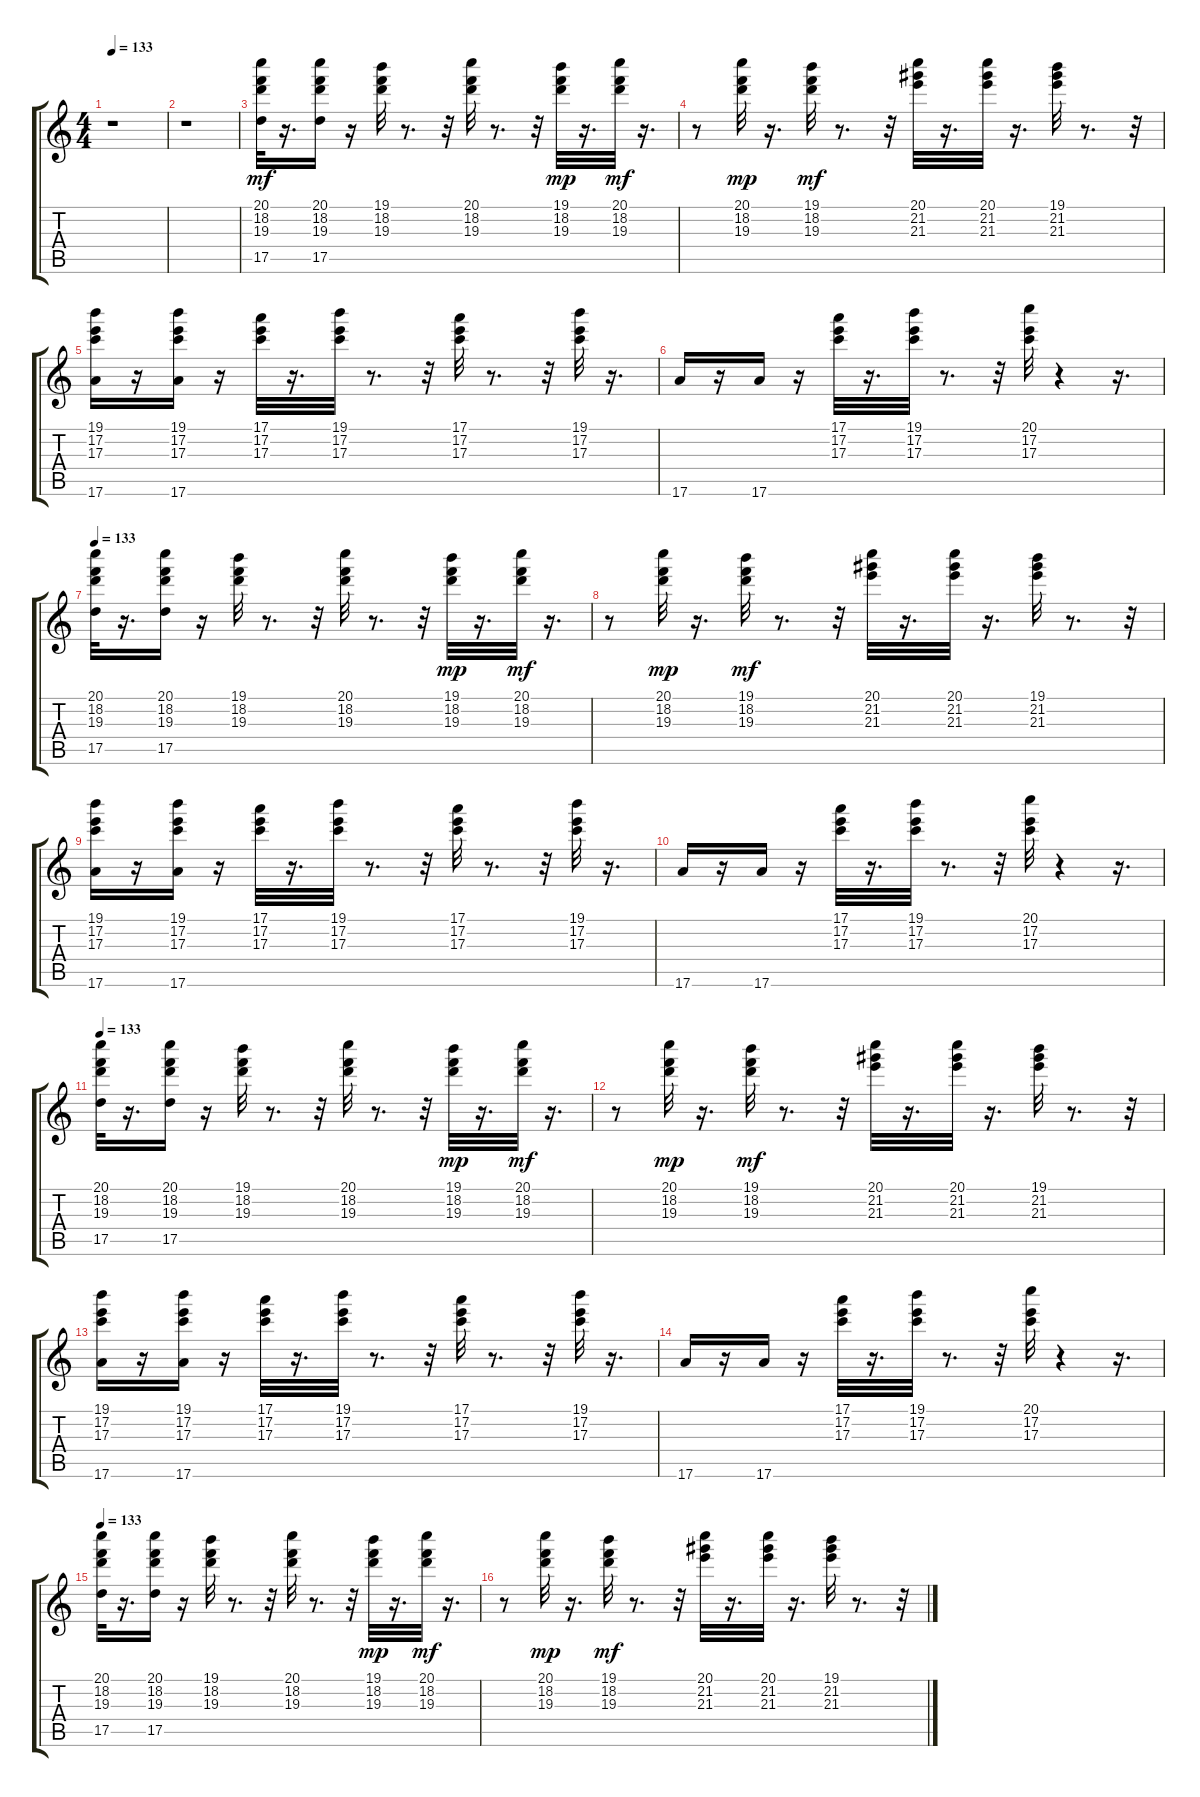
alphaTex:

\track "" {instrument electricbassfinger}
\staff {score tabs}
\tuning (E4 B3 G3 D3 A2 E2) {hide}
\ts (4 4)
\tempo 133
\clef g2
\ks c
r.1{dy mf instrument electricbassfinger} |
r.1 |
(20.1 18.2 19.3 17.5).32 r.16{d} (20.1 18.2 19.3 17.5).16 r.16 (19.1 18.2 19.3).32 r.8{d} r.32 (20.1 18.2 19.3).32 r.8{d} r.32 (19.1 18.2 19.3).32{dy mp} r.16{d} (20.1 18.2 19.3).32{dy mf} r.16{d} |
r.8 (20.1 18.2 19.3).32{dy mp} r.16{d} (19.1 18.2 19.3).32{dy mf} r.8{d} r.32 (20.1 21.2 21.3).32 r.16{d} (20.1 21.2 21.3).32 r.16{d} (19.1 21.2 21.3).32 r.8{d} r.32 |
(19.1 17.2 17.3 17.6).16 r.16 (19.1 17.2 17.3 17.6).16 r.16 (17.1 17.2 17.3).32 r.16{d} (19.1 17.2 17.3).32 r.8{d} r.32 (17.1 17.2 17.3).32 r.8{d} r.32 (19.1 17.2 17.3).32 r.16{d} |
17.6.16 r.16 17.6.16 r.16 (17.1 17.2 17.3).32 r.16{d} (19.1 17.2 17.3).32 r.8{d} r.32 (20.1 17.2 17.3).32 r.4 r.16{d} |
\tempo 133
(20.1 18.2 19.3 17.5).32 r.16{d} (20.1 18.2 19.3 17.5).16 r.16 (19.1 18.2 19.3).32 r.8{d} r.32 (20.1 18.2 19.3).32 r.8{d} r.32 (19.1 18.2 19.3).32{dy mp} r.16{d} (20.1 18.2 19.3).32{dy mf} r.16{d} |
r.8 (20.1 18.2 19.3).32{dy mp} r.16{d} (19.1 18.2 19.3).32{dy mf} r.8{d} r.32 (20.1 21.2 21.3).32 r.16{d} (20.1 21.2 21.3).32 r.16{d} (19.1 21.2 21.3).32 r.8{d} r.32 |
(19.1 17.2 17.3 17.6).16 r.16 (19.1 17.2 17.3 17.6).16 r.16 (17.1 17.2 17.3).32 r.16{d} (19.1 17.2 17.3).32 r.8{d} r.32 (17.1 17.2 17.3).32 r.8{d} r.32 (19.1 17.2 17.3).32 r.16{d} |
17.6.16 r.16 17.6.16 r.16 (17.1 17.2 17.3).32 r.16{d} (19.1 17.2 17.3).32 r.8{d} r.32 (20.1 17.2 17.3).32 r.4 r.16{d} |
\tempo 133
(20.1 18.2 19.3 17.5).32 r.16{d} (20.1 18.2 19.3 17.5).16 r.16 (19.1 18.2 19.3).32 r.8{d} r.32 (20.1 18.2 19.3).32 r.8{d} r.32 (19.1 18.2 19.3).32{dy mp} r.16{d} (20.1 18.2 19.3).32{dy mf} r.16{d} |
r.8 (20.1 18.2 19.3).32{dy mp} r.16{d} (19.1 18.2 19.3).32{dy mf} r.8{d} r.32 (20.1 21.2 21.3).32 r.16{d} (20.1 21.2 21.3).32 r.16{d} (19.1 21.2 21.3).32 r.8{d} r.32 |
(19.1 17.2 17.3 17.6).16 r.16 (19.1 17.2 17.3 17.6).16 r.16 (17.1 17.2 17.3).32 r.16{d} (19.1 17.2 17.3).32 r.8{d} r.32 (17.1 17.2 17.3).32 r.8{d} r.32 (19.1 17.2 17.3).32 r.16{d} |
17.6.16 r.16 17.6.16 r.16 (17.1 17.2 17.3).32 r.16{d} (19.1 17.2 17.3).32 r.8{d} r.32 (20.1 17.2 17.3).32 r.4 r.16{d} |
\tempo 133
(20.1 18.2 19.3 17.5).32 r.16{d} (20.1 18.2 19.3 17.5).16 r.16 (19.1 18.2 19.3).32 r.8{d} r.32 (20.1 18.2 19.3).32 r.8{d} r.32 (19.1 18.2 19.3).32{dy mp} r.16{d} (20.1 18.2 19.3).32{dy mf} r.16{d} |
r.8 (20.1 18.2 19.3).32{dy mp} r.16{d} (19.1 18.2 19.3).32{dy mf} r.8{d} r.32 (20.1 21.2 21.3).32 r.16{d} (20.1 21.2 21.3).32 r.16{d} (19.1 21.2 21.3).32 r.8{d} r.32
